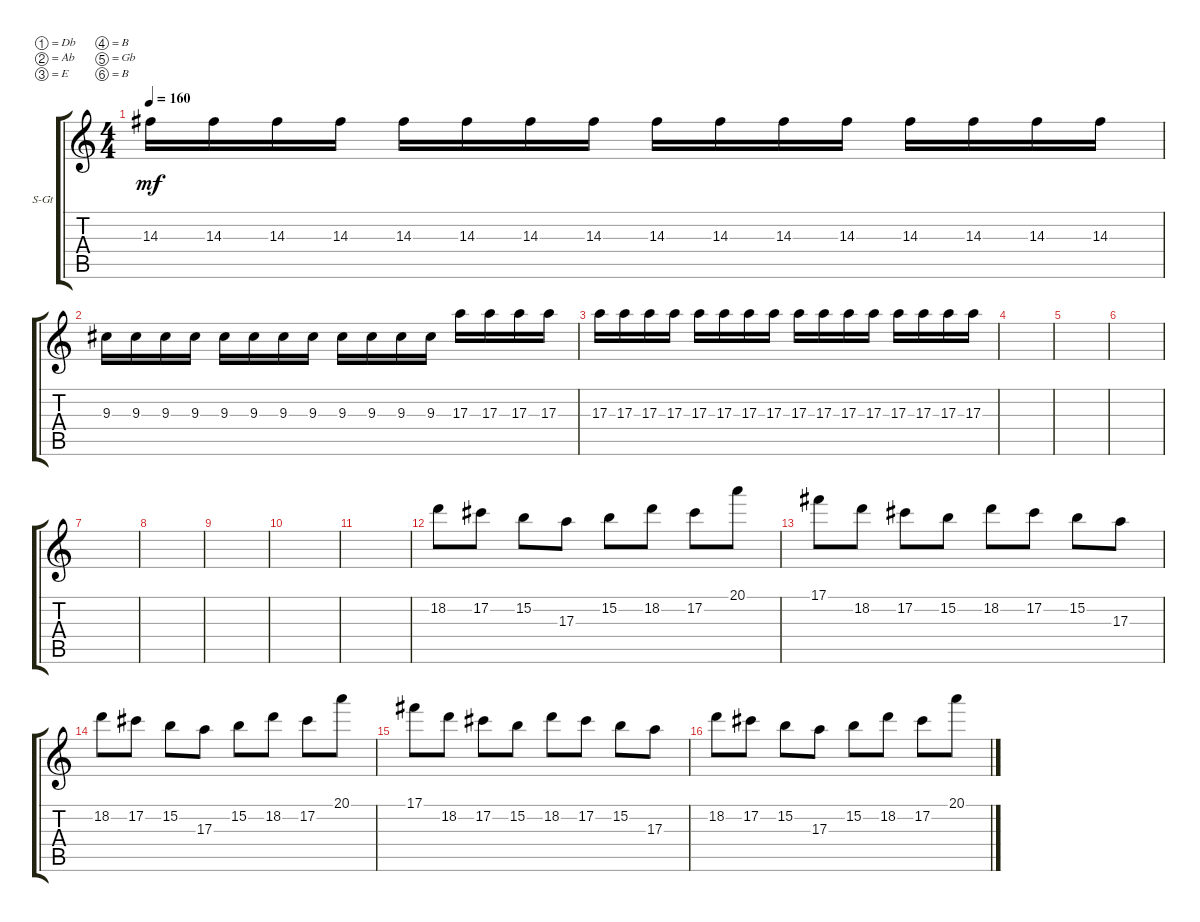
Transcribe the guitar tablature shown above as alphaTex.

\defaultSystemsLayout 4
\bracketExtendMode groupsimilarinstruments
\firstSystemTrackNameOrientation horizontal
\otherSystemsTrackNameOrientation horizontal
\track ("Extra" "S-Gt") {instrument acousticguitarsteel}
\staff {score tabs}
\tuning (Db4 Ab3 E3 B2 Gb2 B1)
\ts (4 4)
\tempo 160
\clef g2
\ks c
14.3.16{dy mf} 14.3.16 14.3.16 14.3.16 14.3.16 14.3.16 14.3.16 14.3.16 14.3.16 14.3.16 14.3.16 14.3.16 14.3.16 14.3.16 14.3.16 14.3.16 |
9.3.16 9.3.16 9.3.16 9.3.16 9.3.16 9.3.16 9.3.16 9.3.16 9.3.16 9.3.16 9.3.16 9.3.16 17.3.16 17.3.16 17.3.16 17.3.16 |
17.3.16 17.3.16 17.3.16 17.3.16 17.3.16 17.3.16 17.3.16 17.3.16 17.3.16 17.3.16 17.3.16 17.3.16 17.3.16 17.3.16 17.3.16 17.3.16 |
|
|
|
|
|
|
|
|
18.2.8 17.2.8 15.2.8 17.3.8 15.2.8 18.2.8 17.2.8 20.1.8 |
17.1.8 18.2.8 17.2.8 15.2.8 18.2.8 17.2.8 15.2.8 17.3.8 |
18.2.8 17.2.8 15.2.8 17.3.8 15.2.8 18.2.8 17.2.8 20.1.8 |
17.1.8 18.2.8 17.2.8 15.2.8 18.2.8 17.2.8 15.2.8 17.3.8 |
18.2.8 17.2.8 15.2.8 17.3.8 15.2.8 18.2.8 17.2.8 20.1.8
